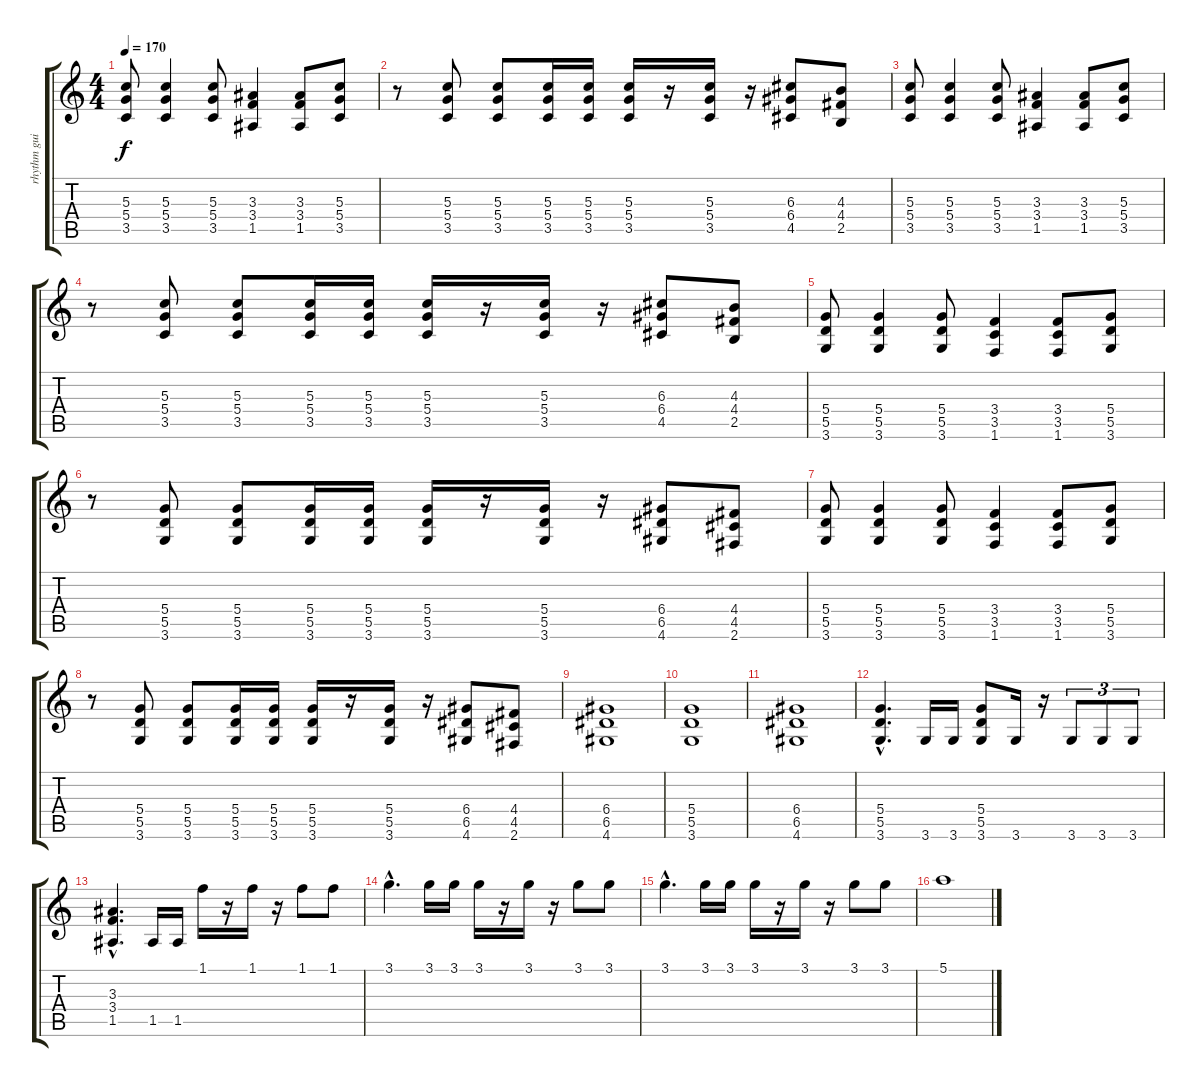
\track ("rhythm guitar" "rhythm gui") {instrument distortionguitar}
\staff {score tabs}
\tuning (E4 B3 G3 D3 A2 E2) {hide}
\ts (4 4)
\tempo 170
\clef g2
\ks c
(5.3 5.4 3.5).8{dy f} (5.3 5.4 3.5).4 (5.3 5.4 3.5).8 (3.3 3.4 1.5).4 (3.3 3.4 1.5).8 (5.3 5.4 3.5).8 |
r.8 (5.3 5.4 3.5).8 (5.3 5.4 3.5).8 (5.3 5.4 3.5).16 (5.3 5.4 3.5).16 (5.3 5.4 3.5).16 r.16 (5.3 5.4 3.5).16 r.16 (6.3 6.4 4.5).8 (4.3 4.4 2.5).8 |
(5.3 5.4 3.5).8 (5.3 5.4 3.5).4 (5.3 5.4 3.5).8 (3.3 3.4 1.5).4 (3.3 3.4 1.5).8 (5.3 5.4 3.5).8 |
r.8 (5.3 5.4 3.5).8 (5.3 5.4 3.5).8 (5.3 5.4 3.5).16 (5.3 5.4 3.5).16 (5.3 5.4 3.5).16 r.16 (5.3 5.4 3.5).16 r.16 (6.3 6.4 4.5).8 (4.3 4.4 2.5).8 |
(5.4 5.5 3.6).8 (5.4 5.5 3.6).4 (5.4 5.5 3.6).8 (3.4 3.5 1.6).4 (3.4 3.5 1.6).8 (5.4 5.5 3.6).8 |
r.8 (5.4 5.5 3.6).8 (5.4 5.5 3.6).8 (5.4 5.5 3.6).16 (5.4 5.5 3.6).16 (5.4 5.5 3.6).16 r.16 (5.4 5.5 3.6).16 r.16 (6.4 6.5 4.6).8 (4.4 4.5 2.6).8 |
(5.4 5.5 3.6).8 (5.4 5.5 3.6).4 (5.4 5.5 3.6).8 (3.4 3.5 1.6).4 (3.4 3.5 1.6).8 (5.4 5.5 3.6).8 |
r.8 (5.4 5.5 3.6).8 (5.4 5.5 3.6).8 (5.4 5.5 3.6).16 (5.4 5.5 3.6).16 (5.4 5.5 3.6).16 r.16 (5.4 5.5 3.6).16 r.16 (6.4 6.5 4.6).8 (4.4 4.5 2.6).8 |
(6.4 6.5 4.6).1 |
(5.4 5.5 3.6).1 |
(6.4 6.5 4.6).1 |
(5.4{hac} 5.5{hac} 3.6{hac}).4{d} 3.6.16 3.6.16 (5.4 5.5 3.6).8 3.6.16 r.16 3.6.8{tu (3 2)} 3.6.8{tu (3 2)} 3.6.8{tu (3 2)} |
(3.3{hac} 3.4{hac} 1.5{hac}).4{d} 1.5.16 1.5.16 1.1.16 r.16 1.1.16 r.16 1.1.8 1.1.8 |
3.1{hac}.4{d} 3.1.16 3.1.16 3.1.16 r.16 3.1.16 r.16 3.1.8 3.1.8 |
3.1{hac}.4{d} 3.1.16 3.1.16 3.1.16 r.16 3.1.16 r.16 3.1.8 3.1.8 |
5.1.1
